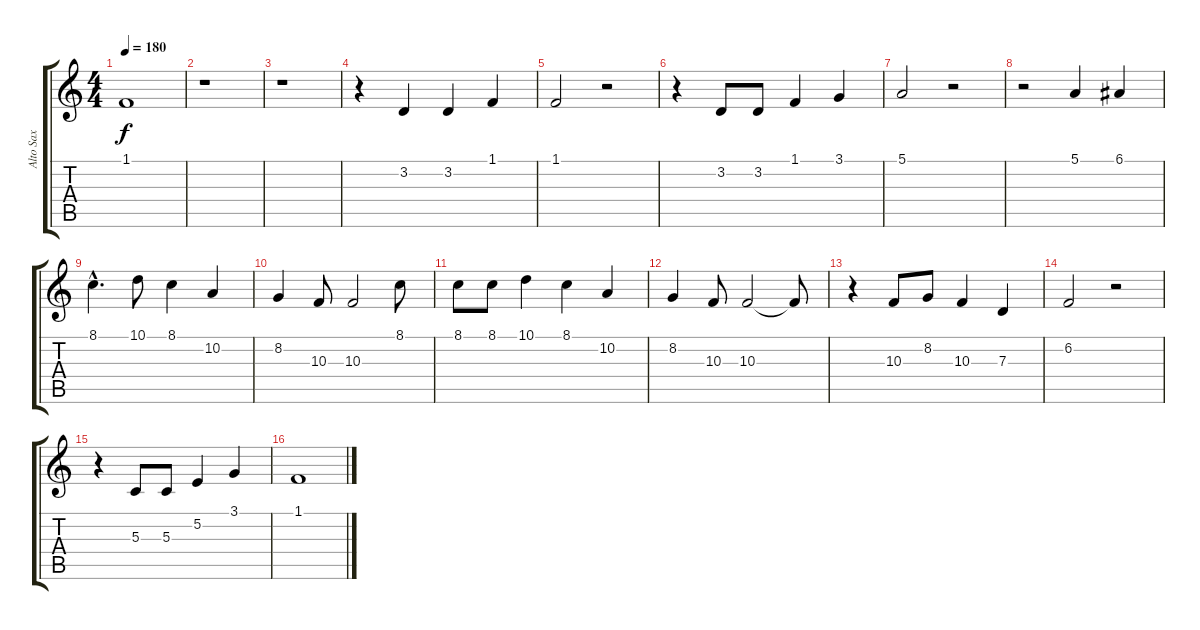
\track ("Alto Sax" "Alto Sax") {instrument altosax}
\staff {score tabs}
\tuning (E4 B3 G3 D3 A2 E2) {hide}
\ts (4 4)
\tempo 180
\clef g2
\ks c
1.1.1{dy f} |
r.1 |
r.1 |
r.4 3.2.4 3.2.4 1.1.4 |
1.1.2 r.2 |
r.4 3.2.8 3.2.8 1.1.4 3.1.4 |
5.1.2 r.2 |
r.2 5.1.4 6.1.4 |
8.1{hac}.4{d} 10.1.8 8.1.4 10.2.4 |
8.2.4 10.3.8 10.3.2 8.1.8 |
8.1.8 8.1.8 10.1.4 8.1.4 10.2.4 |
8.2.4 10.3.8 10.3.2 10.3{t}.8 |
r.4 10.3.8 8.2.8 10.3.4 7.3.4 |
6.2.2 r.2 |
r.4 5.3.8 5.3.8 5.2.4 3.1.4 |
1.1.1
